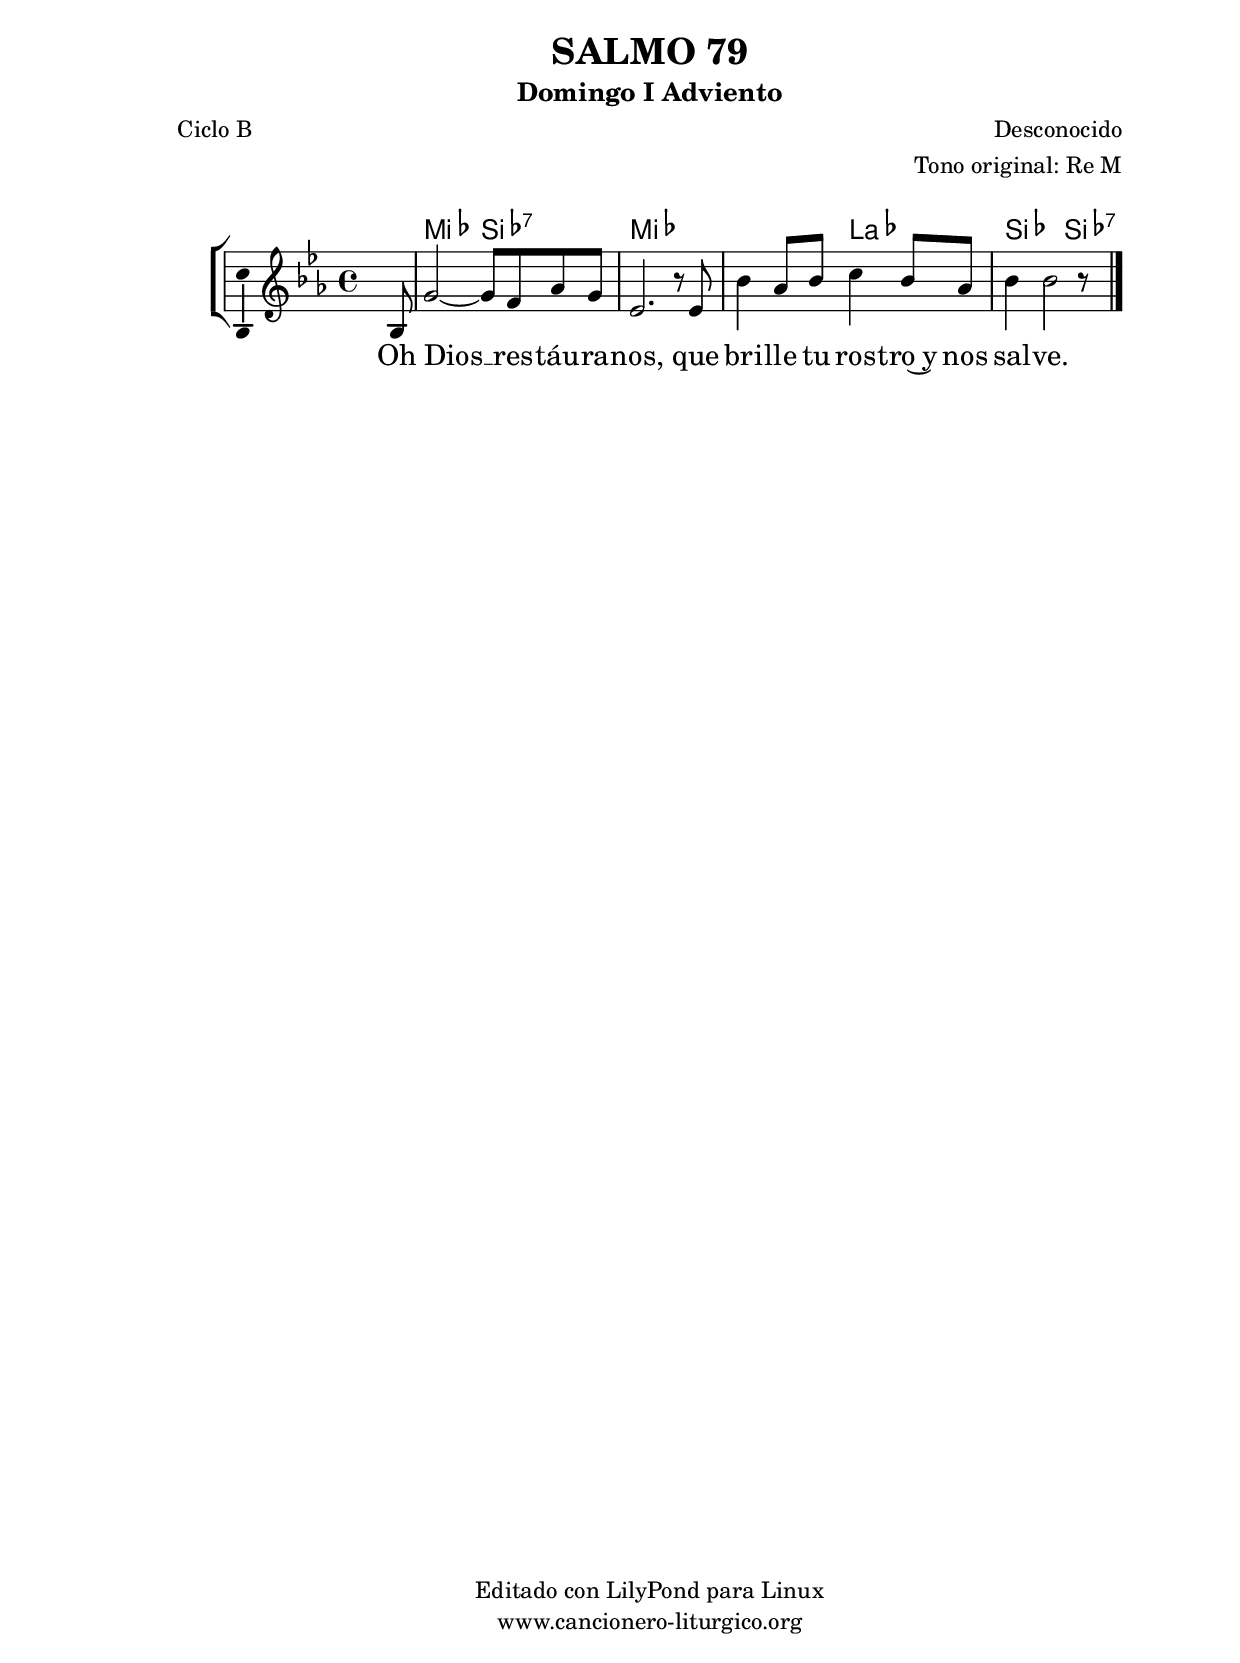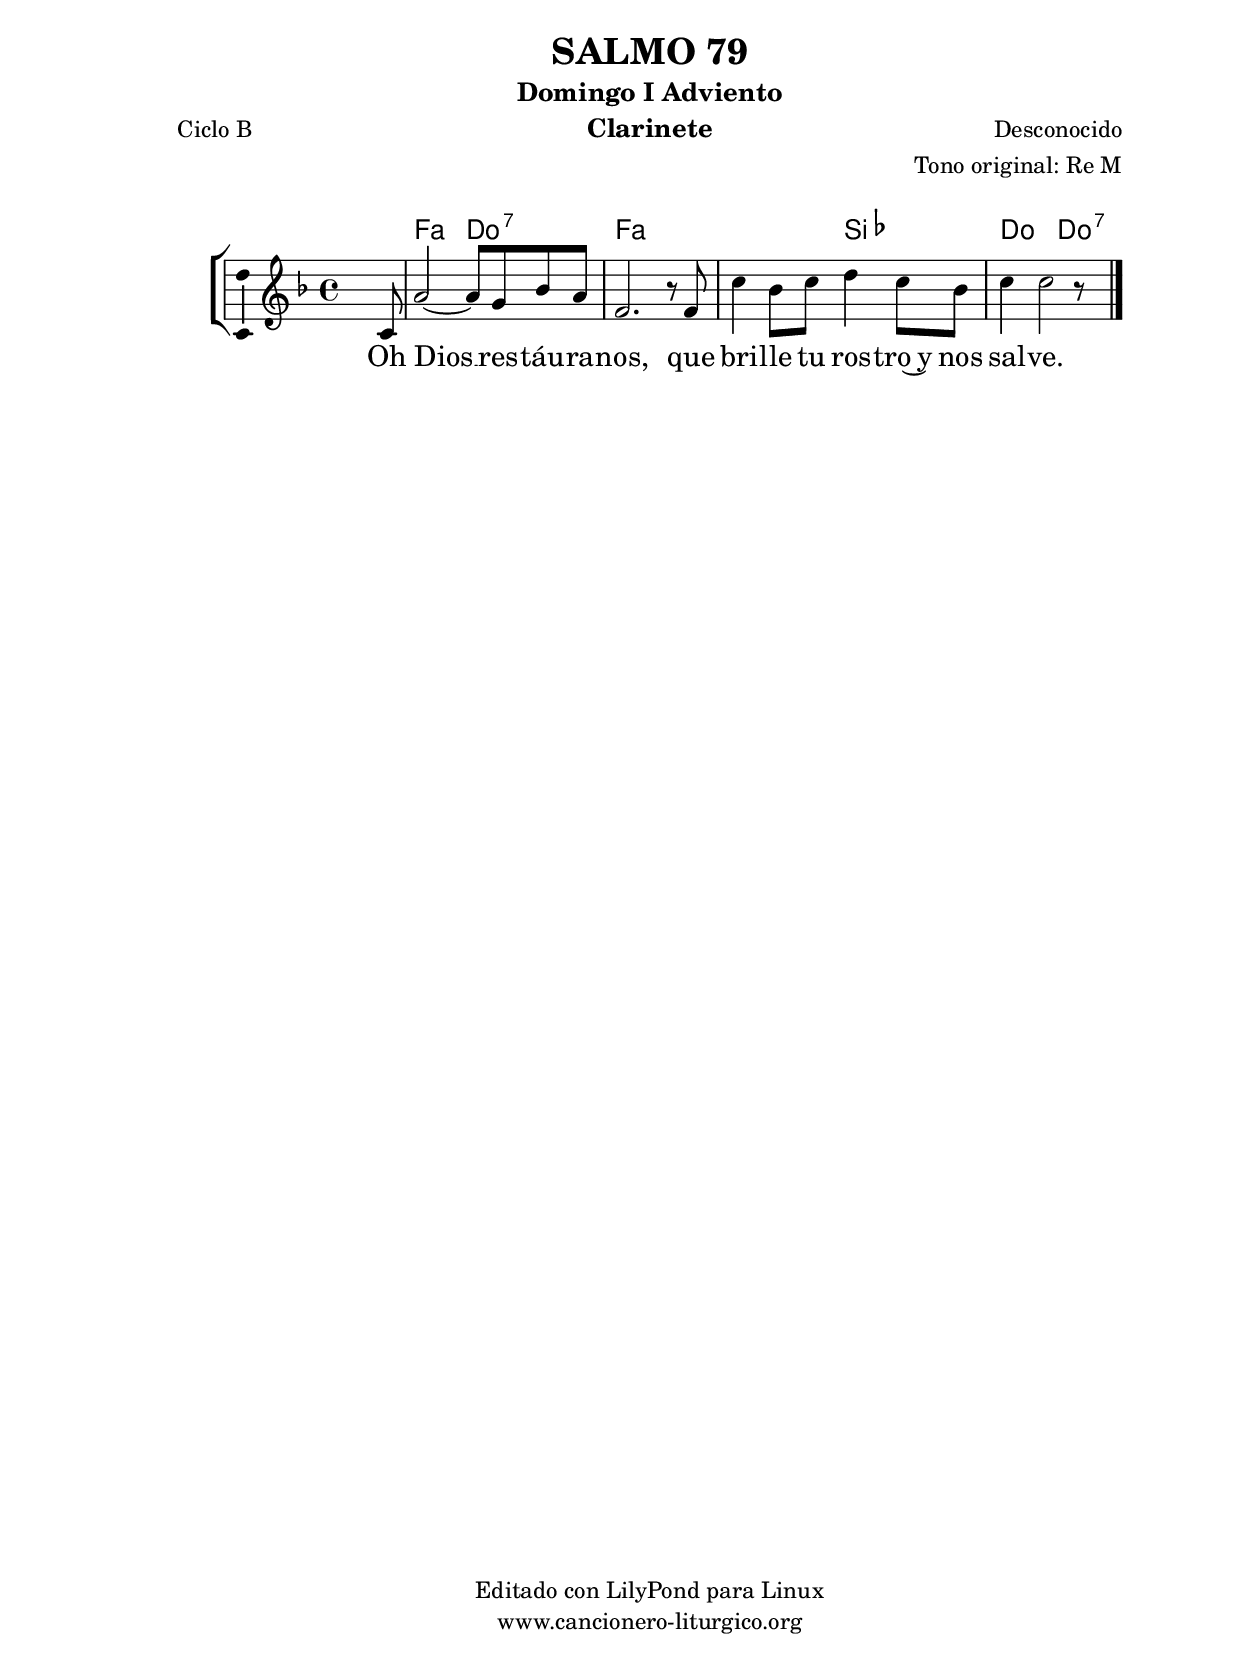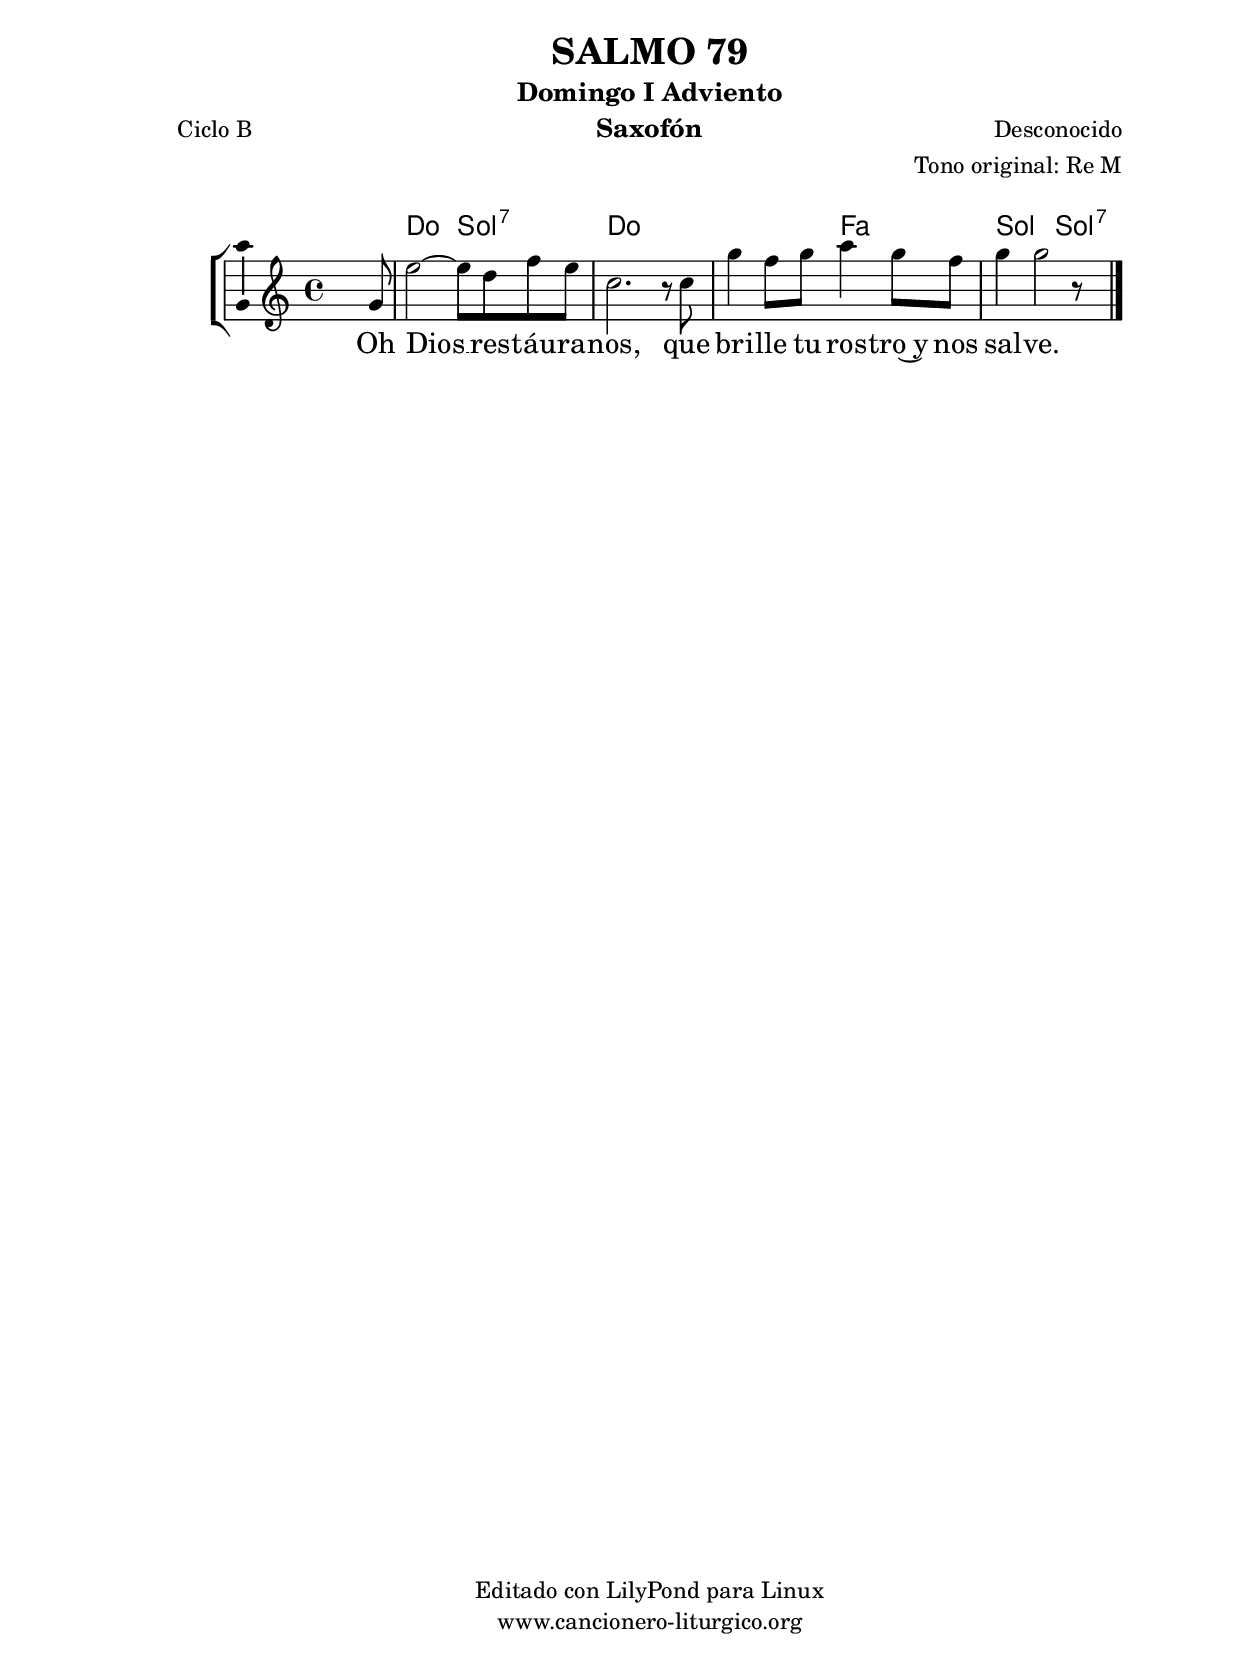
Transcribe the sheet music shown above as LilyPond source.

%
%para convertir .midi en .wav:
%timidity filename.midi -Ow -o finename.wav
%
%
%Para convertir de .wav a .mp3:
%lame -h -m j filename.wav
%
%
%para escuchar el midi:
%timidity nombrefichero.midi
%


%versión de lilypond para la que se ha escrito esta partitura:
\version "2.16.0"

	%Tamaño papel
	#(set-default-paper-size "a4")
	%Tamaño partitura
	#(set-global-staff-size 20)
	%No responde al pulsar sobre una nota
	#(ly:set-option 'point-and-click #f)

%parámetros del encabezamiento:
\header {
	title = "SALMO 79"
	subtitle = "Domingo I Adviento"
	composer = "Desconocido"
	poet = "Ciclo B"
	meter = ""
	arranger = "Tono original: Re M"
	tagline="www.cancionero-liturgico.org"
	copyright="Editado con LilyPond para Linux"
	}

%parámetros asociados al papel:
\paper  {
	oddHeaderMarkup = \markup {\fill-line { \on-the-fly #not-first-page \fromproperty #'header:title \on-the-fly #not-first-page \fromproperty #'header:composer }}
	evenHeaderMarkup = \markup {\fill-line { \fromproperty #'header:composer \fromproperty #'header:title }}
	#(set-paper-size "a4")
	print-page-number = ##f
	first-page-number = 1
	print-first-page-number = ##f
%	head-separation = 3.0 \cm
	top-margin = 2.0 \cm
	bottom-margin = 0.5\cm
%%%	bottom-margin = -1.0\cm
	left-margin = 3.0 \cm
	line-width = 16.0 \cm 
	indent = 8\mm
	interscoreline = 2.\mm
	between-system-space = 15\mm
%	para que las partituras no llenen la hoja:
	ragged-bottom = ##t
%	idem para la última hoja:
	ragged-last-bottom = ##f
%	para que las partituras llenen el ancho del papel:
	ragged-last = ##f
	after-title-space = 2.5 \cm
%page-count=1
system-count=1

	%Flexible Vertical Spacing
%	markup-markup-spacing =
%	#'((basic-distance . 15) (minimum-distance . 15) (padding . 3))
	markup-system-spacing =
	#'((basic-distance . 15) (minimum-distance . 15) (padding . 3))
	system-system-spacing =
	#'((basic-distance . 15) (minimum-distance . 15) (padding . 3))
	score-system-spacing =
	#'((basic-distance . 15) (minimum-distance . 15) (padding . 5))
%	top-system-spacing = % header
%	#'((basic-distance . 8) (minimum-distance . 0) (padding . 3))
%	top-markup-spacing =
%	#'((basic-distance . 20) (minimum-distance . 20) (padding . 3))
	last-bottom-spacing = % footer
	#'((basic-distance . 5) (minimum-distance . 5) (padding . 3))
%	score-markup-spacing =
%	#'((basic-distance . 16) (minimum-distance . 13) (padding . 3))

	}


%parámetros que afectan a toda la partitura:
global =  {
	%clave de sol (G):
	\clef G
	%armadura:
	\transpose d ees
	\key d \major
	\tempo 4=80
	\set Score.tempoHideNote = ##t
	}


acordes = {
	\italianChords
	\chordmode {
	\transpose d ees
{

s1 d2 a:7 d s d g a a:7

	}
	}
}


melodia = 
	\transpose d ees
{
	\relative c'{
\time 4/4

s2 s4 s8 a8
fis'2~fis8 e g fis
d2. r8 d8
a'4 g8 a b4 a8 g
a4 a2 r8 s8

	\bar "|."
	}
	}


texto = \lyricmode {
Oh Dios __ res -- táu -- ra -- nos,
que bri -- lle tu ros -- tro~y nos sal -- ve.
	}


acordesStaff = \context ChordNames = acordesStaff <<
	\set chordChanges = ##t
	\acordes
	>>


vozStaff = \context Voice = vozStaff
\with {\consists "Ambitus_engraver"}
<<
%	\set Staff.instrumentName = ""
%	\set Staff.shortInstrumentName = ""
%	\set Staff.midiInstrument = #"clarinet"
%	\set Staff.midiInstrument = #"cello"
%	\set Staff.midiInstrument = #"flute"
	\set Staff.midiInstrument = #"electric guitar (jazz)"
%	\set Staff.midiInstrument = #"english horn"
%	\set Staff.midiInstrument = #"violin"
%	\set Staff.midiInstrument = #"glockenspiel"
	\set Staff.midiMinimumVolume = #0.7
	\set Staff.midiMaximumVolume = #0.9
	\global
	\melodia
	>>


textoStaff = \context Lyrics = textoStaff <<
	\lyricsto vozStaff \texto
	>>

\book {
	\score {
		\context ChoirStaff {
			\override StaffGroup.SystemStartBracket #'collapse-height = #1
			\override Score.SystemStartBar #'collapse-height = #1
			<<
			\acordesStaff
			\vozStaff
			\textoStaff
			>>
			}
		\layout {
	    		\context {
				\Lyrics
				\override LyricText #'font-size = #2
				}
	   		 \context {
				\Score
				%fontSize = #3
				\override StaffSymbol #'staff-space = #(magstep +3)
				%\override Beam #'thickness = #0.55
				%\override SpacingSpanner #'spacing-increment = #1.0
				%\override Slur #'height-limit = #1.5
				}
			}
		}
	\score {
		\unfoldRepeats
		\context ChoirStaff {
			<<
			\acordesStaff
			\vozStaff
			>>
			}
		\midi {
	  		\context {
	  			\Score
				tempoWholesPerMinute = #(ly:make-moment 70 4)
				}
			}
		}
	}

%Partitura para clarinete
#(define output-suffix "C")
\book {
	\header{
		instrument = "Clarinete"
		}
	\score {
		\context ChoirStaff {
			\override StaffGroup.SystemStartBracket #'collapse-height = #1
			\override Score.SystemStartBar #'collapse-height = #1
\transpose c d
			<<
			\acordesStaff
			\vozStaff
			\textoStaff
			>>
			}
		\layout {
	    		\context {
				\Lyrics
				\override LyricText #'font-size = #2
				}
	   		 \context {
				\Score
				%fontSize = #3
				\override StaffSymbol #'staff-space = #(magstep +3)
				%\override Beam #'thickness = #0.55
				%\override SpacingSpanner #'spacing-increment = #1.0
				%\override Slur #'height-limit = #1.5
				}
			}
		}
	}

%Partitura para saxofón
#(define output-suffix "S")
\book {
	\header{
		instrument = "Saxofón"
		}
	\score {
		\context ChoirStaff {
			\override StaffGroup.SystemStartBracket #'collapse-height = #1
			\override Score.SystemStartBar #'collapse-height = #1
\transpose c a
			<<
			\acordesStaff
			\vozStaff
			\textoStaff
			>>
			}
		\layout {
	    		\context {
				\Lyrics
				\override LyricText #'font-size = #2
				}
	   		 \context {
				\Score
				%fontSize = #3
				\override StaffSymbol #'staff-space = #(magstep +3)
				%\override Beam #'thickness = #0.55
				%\override SpacingSpanner #'spacing-increment = #1.0
				%\override Slur #'height-limit = #1.5
				}
			}
		}
	}

